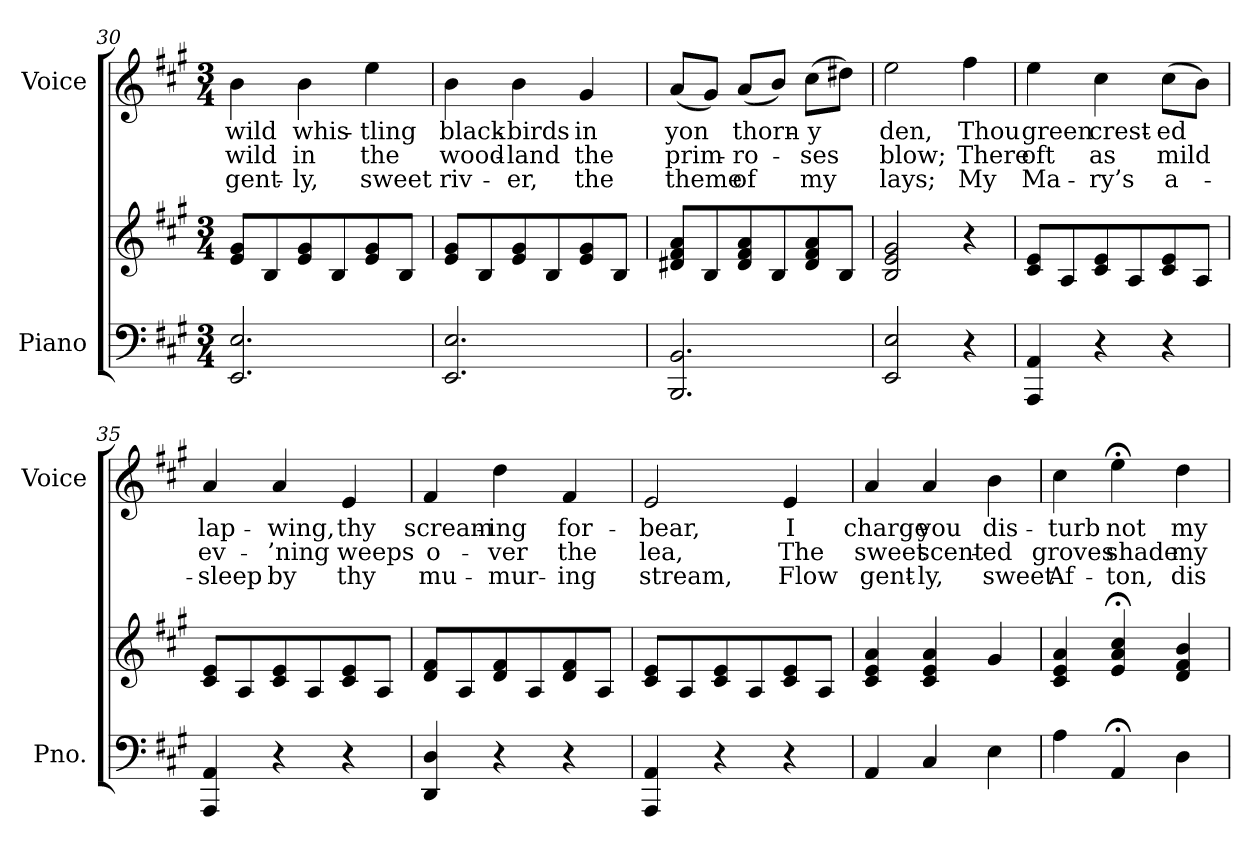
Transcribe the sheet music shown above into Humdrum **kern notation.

**kern	**kern	**kern	**text	**text	**text
*part2	*part2	*part1	*part1	*part1	*part1
*staff3	*staff2	*staff1	*staff1	*staff1	*staff1
*I"Piano	*	*I"Voice	*	*	*
*I'Pno.	*	*I'Voice	*	*	*
*clefF4	*clefG2	*clefG2	*	*	*
*k[f#c#g#]	*k[f#c#g#]	*k[f#c#g#]	*	*	*
*A:	*A:	*A:	*	*	*
*M3/4	*M3/4	*M3/4	*	*	*
=30	=30	=30	=30	=30	=30
!	!	!	!LO:LY:b:color=#000000	!LO:LY:b:color=#000000	!LO:LY:b:color=#000000
2.EEi/ 2.Ei	8ei/ 8g#iL	4bi\	wild	wild	gent-
.	8Bi/	.	.	.	.
!	!	!	!LO:LY:b:color=#000000	!LO:LY:b:color=#000000	!LO:LY:b:color=#000000
.	8ei/ 8g#i	4bi\	whis-	in	-ly,
.	8Bi/	.	.	.	.
!	!	!	!LO:LY:b:color=#000000	!LO:LY:b:color=#000000	!LO:LY:b:color=#000000
.	8ei/ 8g#i	4eei\	-tling	the	sweet
.	8Bi/J	.	.	.	.
=31	=31	=31	=31	=31	=31
!	!	!	!LO:LY:b:color=#000000	!LO:LY:b:color=#000000	!LO:LY:b:color=#000000
2.EEi/ 2.Ei	8ei/ 8g#iL	4bi\	black-	wood-	riv-
.	8Bi/	.	.	.	.
!	!	!	!LO:LY:b:color=#000000	!LO:LY:b:color=#000000	!LO:LY:b:color=#000000
.	8ei/ 8g#i	4bi\	-birds	-land	-er,
.	8Bi/	.	.	.	.
!	!	!	!LO:LY:b:color=#000000	!LO:LY:b:color=#000000	!LO:LY:b:color=#000000
.	8ei/ 8g#i	4g#i/	in	the	the
.	8Bi/J	.	.	.	.
=32	=32	=32	=32	=32	=32
!	!	!	!LO:LY:b:color=#000000	!LO:LY:b:color=#000000	!LO:LY:b:color=#000000
2.BBBi/ 2.BBi	8d#Xi/ 8f#i 8aiL	(8ai/L	yon	prim-	theme
.	8Bi/	8g#i/J)	.	.	.
!	!	!	!LO:LY:b:color=#000000	!LO:LY:b:color=#000000	!LO:LY:b:color=#000000
.	8d#i/ 8f#i 8ai	(8ai/L	thorn-	-ro-	of
.	8Bi/	8bi/J)	.	.	.
!	!	!	!LO:LY:b:color=#000000	!LO:LY:b:color=#000000	!LO:LY:b:color=#000000
.	8d#i/ 8f#i 8ai	(8cc#i\L	-y	-ses	my
.	8Bi/J	8dd#Xi\J)	.	.	.
=33	=33	=33	=33	=33	=33
!	!	!	!LO:LY:b:color=#000000	!LO:LY:b:color=#000000	!LO:LY:b:color=#000000
2EEi/ 2Ei	2Bi/ 2ei 2g#i	2eei\	den,	blow;	lays;
!	!	!	!LO:LY:b:color=#000000	!LO:LY:b:color=#000000	!LO:LY:b:color=#000000
4r	4r	4ff#i\	Thou	There	My
!!LO:LB:g=z
=34	=34	=34	=34	=34	=34
!	!	!	!LO:LY:b:color=#000000	!LO:LY:b:color=#000000	!LO:LY:b:color=#000000
4AAAi/ 4AAi	8c#i/ 8eiL	4eei\	green	oft	Ma-
.	8Ai/	.	.	.	.
!	!	!	!LO:LY:b:color=#000000	!LO:LY:b:color=#000000	!LO:LY:b:color=#000000
4r	8c#i/ 8ei	4cc#i\	crest-	as	-ry’s
.	8Ai/	.	.	.	.
!	!	!	!LO:LY:b:color=#000000	!LO:LY:b:color=#000000	!LO:LY:b:color=#000000
4r	8c#i/ 8ei	(8cc#i\L	-ed	mild	a-
.	8Ai/J	8bi\J)	.	.	.
=35	=35	=35	=35	=35	=35
!	!	!	!LO:LY:b:color=#000000	!LO:LY:b:color=#000000	!LO:LY:b:color=#000000
4AAAi/ 4AAi	8c#i/ 8eiL	4ai/	lap-	ev-	-sleep
.	8Ai/	.	.	.	.
!	!	!	!LO:LY:b:color=#000000	!LO:LY:b:color=#000000	!LO:LY:b:color=#000000
4r	8c#i/ 8ei	4ai/	-wing,	-’ning	by
.	8Ai/	.	.	.	.
!	!	!	!LO:LY:b:color=#000000	!LO:LY:b:color=#000000	!LO:LY:b:color=#000000
4r	8c#i/ 8ei	4ei/	thy	weeps	thy
.	8Ai/J	.	.	.	.
=36	=36	=36	=36	=36	=36
!	!	!	!LO:LY:b:color=#000000	!LO:LY:b:color=#000000	!LO:LY:b:color=#000000
4DDi/ 4Di	8di/ 8f#iL	4f#i/	scream-	o-	mu-
.	8Ai/	.	.	.	.
!	!	!	!LO:LY:b:color=#000000	!LO:LY:b:color=#000000	!LO:LY:b:color=#000000
4r	8di/ 8f#i	4ddi\	-ing	-ver	-mur-
.	8Ai/	.	.	.	.
!	!	!	!LO:LY:b:color=#000000	!LO:LY:b:color=#000000	!LO:LY:b:color=#000000
4r	8di/ 8f#i	4f#i/	for-	the	-ing
.	8Ai/J	.	.	.	.
=37	=37	=37	=37	=37	=37
!	!	!	!LO:LY:b:color=#000000	!LO:LY:b:color=#000000	!LO:LY:b:color=#000000
4AAAi/ 4AAi	8c#i/ 8eiL	2ei/	-bear,	lea,	stream,
.	8Ai/	.	.	.	.
4r	8c#i/ 8ei	.	.	.	.
.	8Ai/	.	.	.	.
!	!	!	!LO:LY:b:color=#000000	!LO:LY:b:color=#000000	!LO:LY:b:color=#000000
4r	8c#i/ 8ei	4ei/	I	The	Flow
.	8Ai/J	.	.	.	.
=38	=38	=38	=38	=38	=38
!	!	!	!LO:LY:b:color=#000000	!LO:LY:b:color=#000000	!LO:LY:b:color=#000000
4AAi/	4c#i/ 4ei 4ai	4ai/	charge	sweet	gent-
!	!	!	!LO:LY:b:color=#000000	!LO:LY:b:color=#000000	!LO:LY:b:color=#000000
4C#i/	4c#i/ 4ei 4ai	4ai/	you	scent-	-ly,
!	!	!	!LO:LY:b:color=#000000	!LO:LY:b:color=#000000	!LO:LY:b:color=#000000
4Ei\	4g#i/	4bi\	dis-	-ed	sweet
=39	=39	=39	=39	=39	=39
!	!	!	!LO:LY:b:color=#000000	!LO:LY:b:color=#000000	!LO:LY:b:color=#000000
4Ai\	4c#i/ 4ei 4ai	4cc#i\	-turb	groves	Af-
!	!	!	!LO:LY:b:color=#000000	!LO:LY:b:color=#000000	!LO:LY:b:color=#000000
4AA;i/	4ei/; 4ai; 4cc#i;	4ee;i\	not	shade	-ton,
!	!	!	!LO:LY:b:color=#000000	!LO:LY:b:color=#000000	!LO:LY:b:color=#000000
4Di\	4di/ 4f#i 4bi	4ddi\	my	my	dis-
=	=	=	=	=	=
*-	*-	*-	*-	*-	*-
